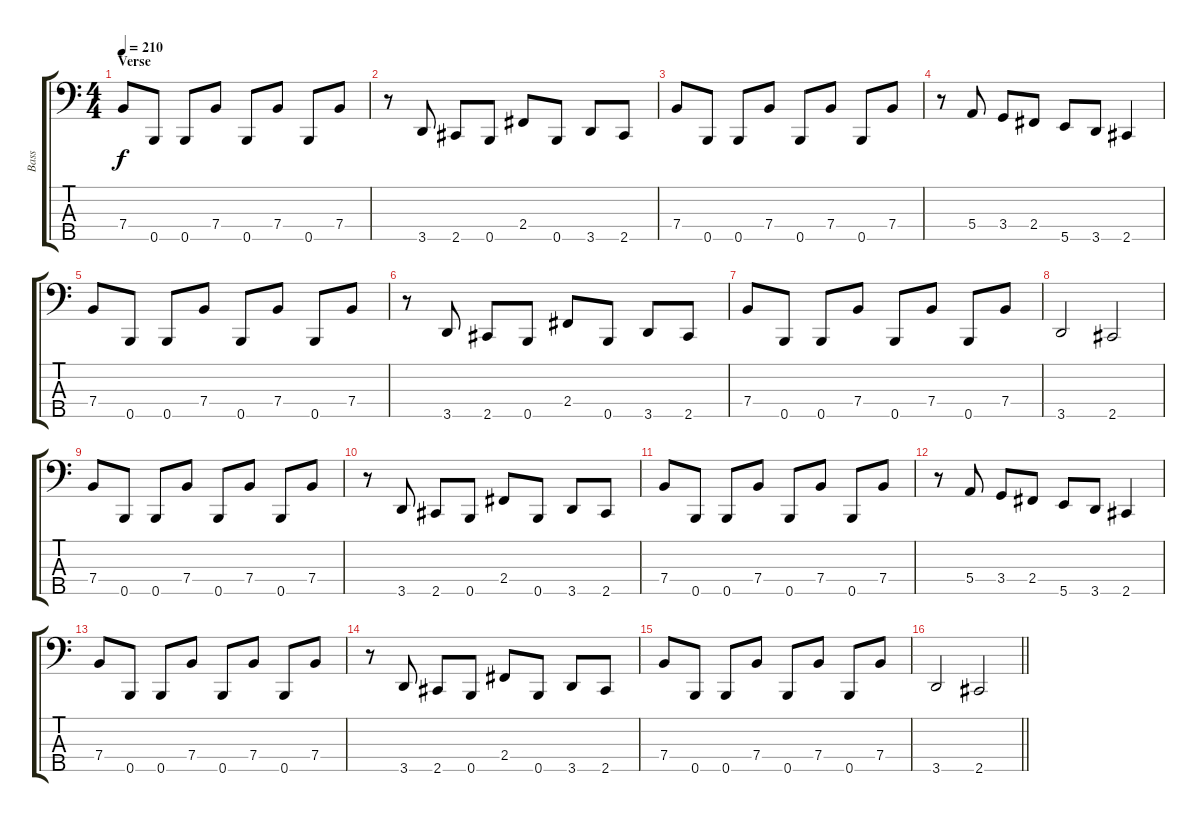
\track ("Bass" "Bass") {instrument electricbassfinger}
\staff {score tabs}
\tuning (G2 D2 A1 E1 B0) {hide}
\ts (4 4)
\section ("" "Verse")
\tempo 210
\clef f4
\ks c
7.4.8{dy f} 0.5.8 0.5.8 7.4.8 0.5.8 7.4.8 0.5.8 7.4.8 |
r.8 3.5.8 2.5.8 0.5.8 2.4.8 0.5.8 3.5.8 2.5.8 |
7.4.8 0.5.8 0.5.8 7.4.8 0.5.8 7.4.8 0.5.8 7.4.8 |
r.8 5.4.8 3.4.8 2.4.8 5.5.8 3.5.8 2.5.4 |
7.4.8 0.5.8 0.5.8 7.4.8 0.5.8 7.4.8 0.5.8 7.4.8 |
r.8 3.5.8 2.5.8 0.5.8 2.4.8 0.5.8 3.5.8 2.5.8 |
7.4.8 0.5.8 0.5.8 7.4.8 0.5.8 7.4.8 0.5.8 7.4.8 |
3.5.2 2.5.2 |
7.4.8 0.5.8 0.5.8 7.4.8 0.5.8 7.4.8 0.5.8 7.4.8 |
r.8 3.5.8 2.5.8 0.5.8 2.4.8 0.5.8 3.5.8 2.5.8 |
7.4.8 0.5.8 0.5.8 7.4.8 0.5.8 7.4.8 0.5.8 7.4.8 |
r.8 5.4.8 3.4.8 2.4.8 5.5.8 3.5.8 2.5.4 |
7.4.8 0.5.8 0.5.8 7.4.8 0.5.8 7.4.8 0.5.8 7.4.8 |
r.8 3.5.8 2.5.8 0.5.8 2.4.8 0.5.8 3.5.8 2.5.8 |
7.4.8 0.5.8 0.5.8 7.4.8 0.5.8 7.4.8 0.5.8 7.4.8 |
\barLineRight lightlight
3.5.2 2.5.2
